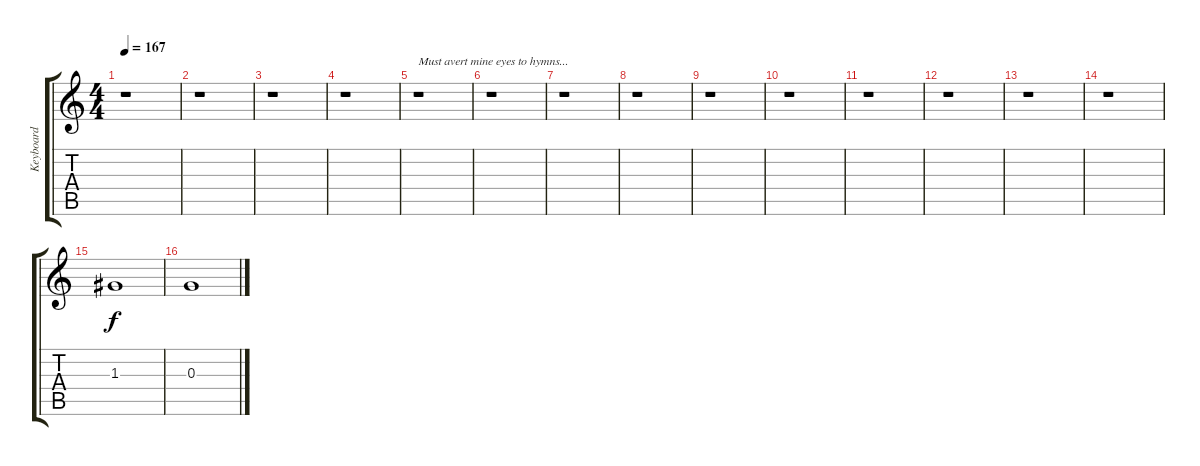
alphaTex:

\track ("Keyboard" "Keyboard") {instrument lead6voice}
\staff {score tabs}
\tuning (E5 B4 G4 D4 A3 E3) {hide}
\ts (4 4)
\tempo 167
\clef g2
\ks c
r.1{dy f} |
r.1 |
r.1 |
r.1 |
r.1{txt "Must avert mine eyes to hymns..."} |
r.1 |
r.1 |
r.1 |
r.1 |
r.1 |
r.1 |
r.1 |
r.1 |
r.1 |
1.3.1 |
0.3.1
